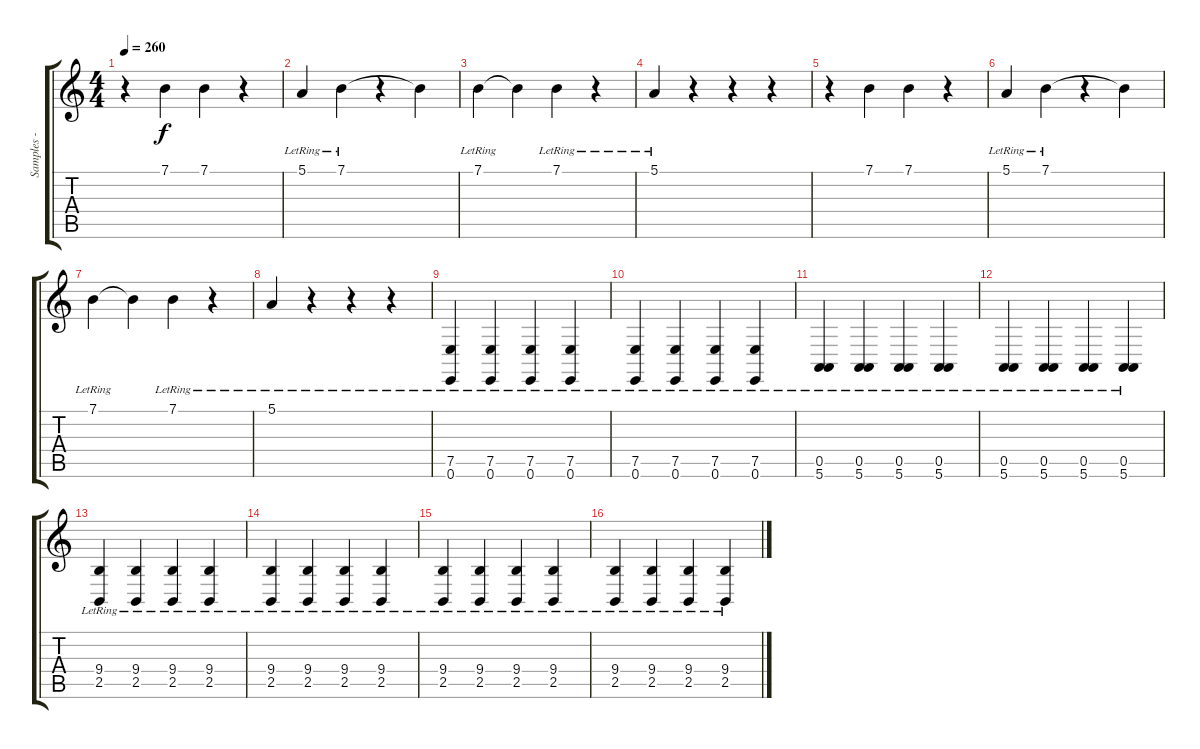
\track ("Samples - Re'a Mochiach" "Samples - ") {instrument honkytonkpiano}
\staff {score tabs}
\tuning (E4 B3 G3 D3 A2 E2) {hide}
\ts (4 4)
\tempo 260
\clef g2
\ks c
r.4{dy f} 7.1.4 7.1.4 r.4 |
5.1{lr}.4 7.1{lr}.4 r.4 7.1{t}.4 |
7.1{lr}.4 7.1{t}.4 7.1{lr}.4 r.4 |
5.1{lr}.4 r.4 r.4 r.4 |
r.4 7.1.4 7.1.4 r.4 |
5.1{lr}.4 7.1{lr}.4 r.4 7.1{t}.4 |
7.1{lr}.4 7.1{t}.4 7.1{lr}.4 r.4 |
5.1{lr}.4 r.4 r.4 r.4 |
(7.5{lr} 0.6{lr}).4 (7.5{lr} 0.6{lr}).4 (7.5{lr} 0.6{lr}).4 (7.5{lr} 0.6{lr}).4 |
(7.5{lr} 0.6{lr}).4 (7.5{lr} 0.6{lr}).4 (7.5{lr} 0.6{lr}).4 (7.5{lr} 0.6{lr}).4 |
(0.5{lr} 5.6{lr}).4 (0.5{lr} 5.6{lr}).4 (0.5{lr} 5.6{lr}).4 (0.5{lr} 5.6{lr}).4 |
(0.5{lr} 5.6{lr}).4 (0.5{lr} 5.6{lr}).4 (0.5{lr} 5.6{lr}).4 (0.5{lr} 5.6{lr}).4 |
(9.4{lr} 2.5{lr}).4 (9.4{lr} 2.5{lr}).4 (9.4{lr} 2.5{lr}).4 (9.4{lr} 2.5{lr}).4 |
(9.4{lr} 2.5{lr}).4 (9.4{lr} 2.5{lr}).4 (9.4{lr} 2.5{lr}).4 (9.4{lr} 2.5{lr}).4 |
(9.4{lr} 2.5{lr}).4 (9.4{lr} 2.5{lr}).4 (9.4{lr} 2.5{lr}).4 (9.4{lr} 2.5{lr}).4 |
(9.4{lr} 2.5{lr}).4 (9.4{lr} 2.5{lr}).4 (9.4{lr} 2.5{lr}).4 (9.4{lr} 2.5{lr}).4
